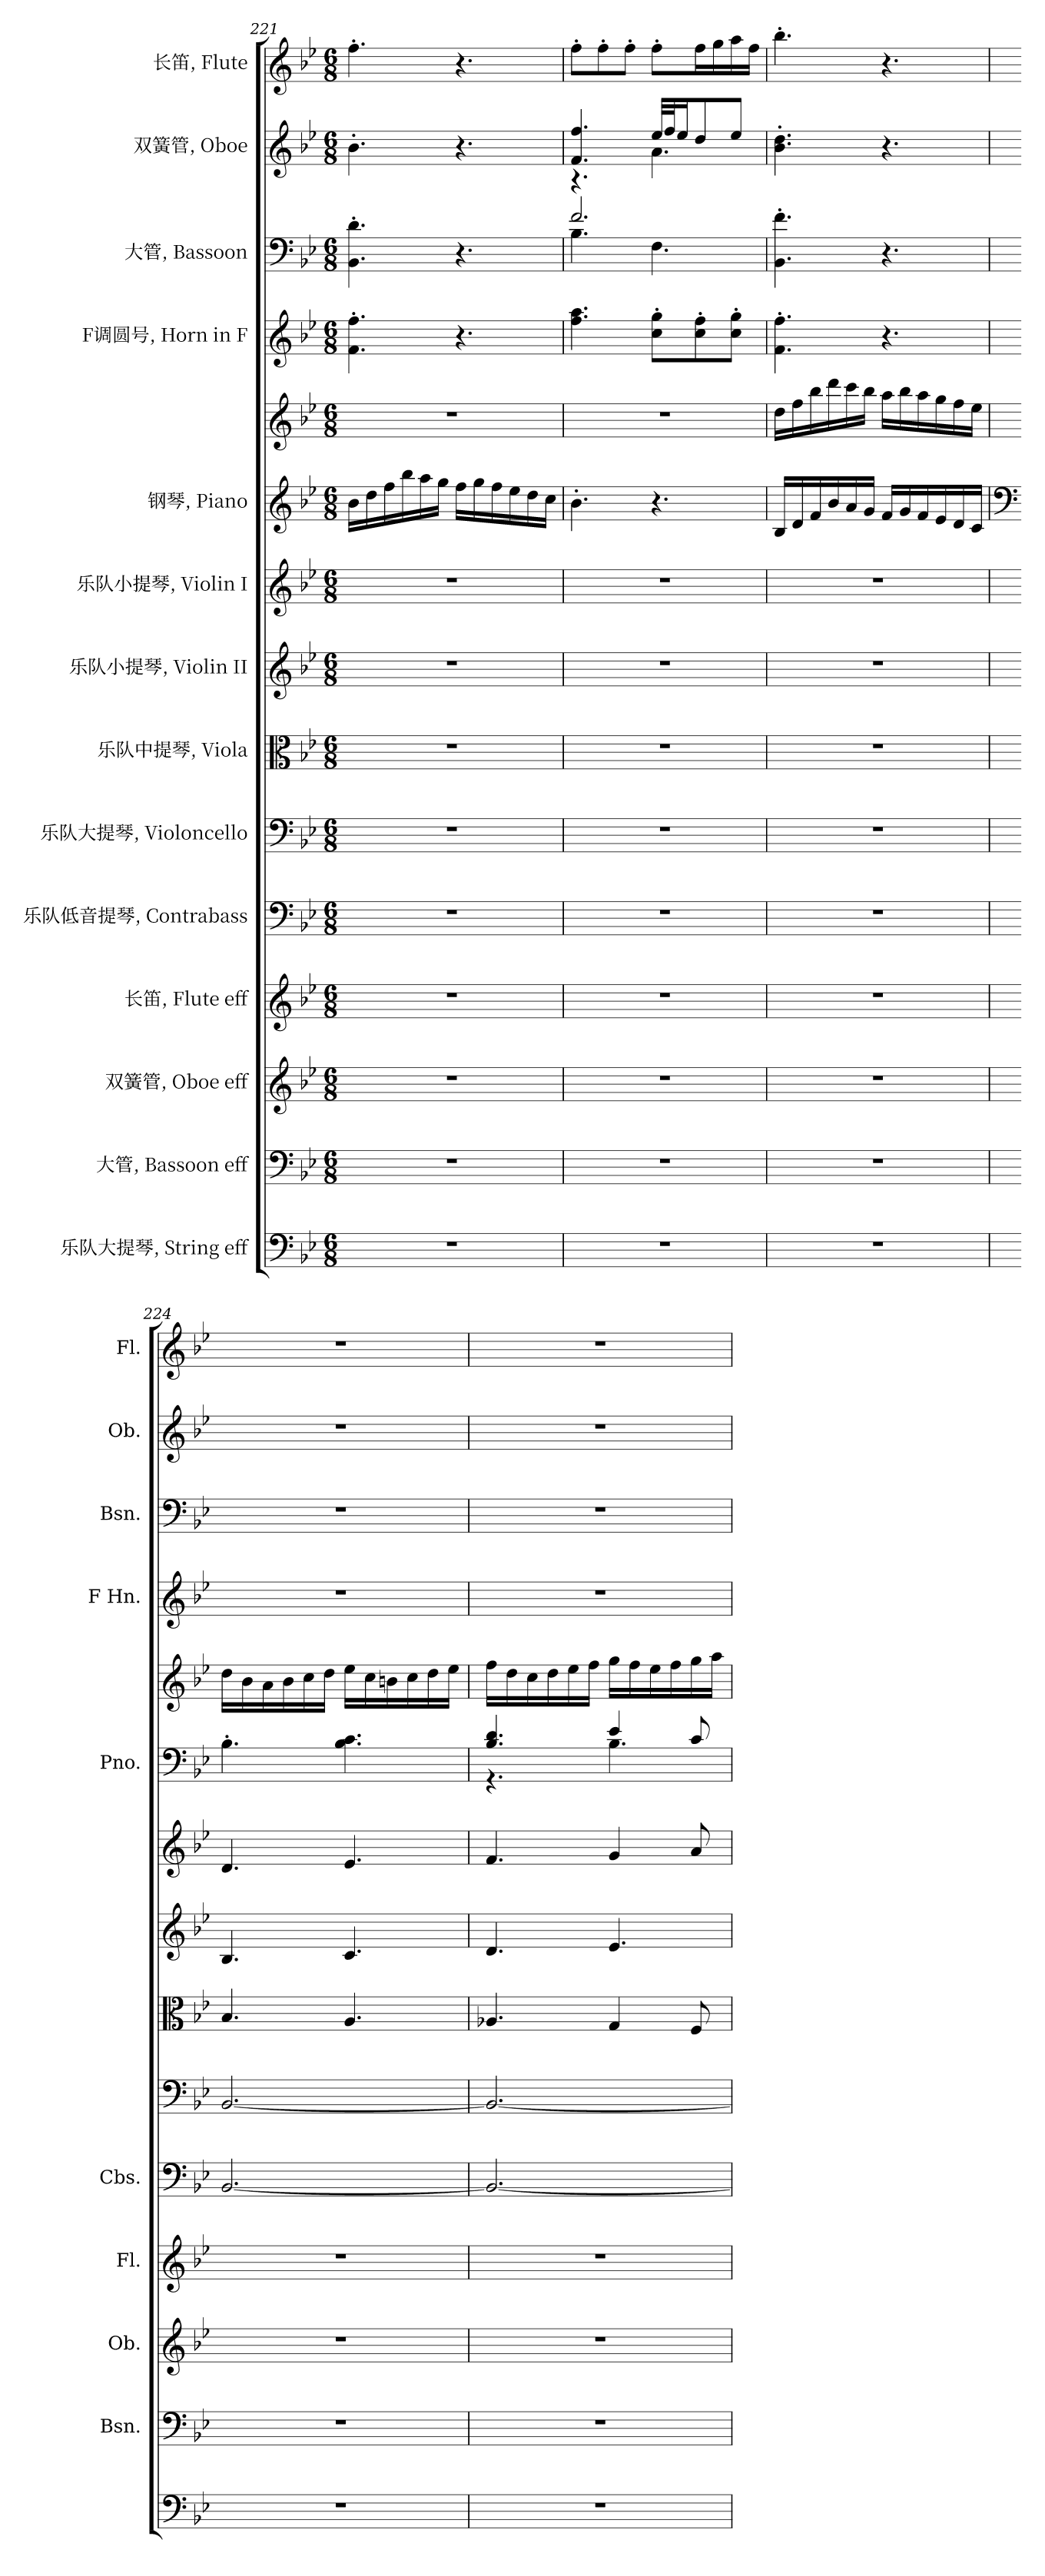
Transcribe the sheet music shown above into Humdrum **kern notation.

**kern	**kern	**kern	**kern	**kern	**kern	**kern	**kern	**kern	**kern	**kern	**kern	**kern	**kern	**kern
*part14	*part13	*part12	*part11	*part10	*part9	*part8	*part7	*part6	*part5	*part5	*part4	*part3	*part2	*part1
*staff15	*staff14	*staff13	*staff12	*staff11	*staff10	*staff9	*staff8	*staff7	*staff6	*staff5	*staff4	*staff3	*staff2	*staff1
*I"乐队大提琴, String eff	*I"大管, Bassoon eff	*I"双簧管, Oboe eff	*I"长笛, Flute eff	*I"乐队低音提琴, Contrabass	*I"乐队大提琴, Violoncello	*I"乐队中提琴, Viola	*I"乐队小提琴, Violin II	*I"乐队小提琴, Violin I	*I"钢琴, Piano	*	*I"F调圆号, Horn in F	*I"大管, Bassoon	*I"双簧管, Oboe	*I"长笛, Flute
*	*I'Bsn.	*I'Ob.	*I'Fl.	*I'Cbs.	*	*	*	*	*I'Pno.	*	*I'F Hn.	*I'Bsn.	*I'Ob.	*I'Fl.
*clefF4	*clefF4	*clefG2	*clefG2	*clefF4	*clefF4	*clefC3	*clefG2	*clefG2	*clefG2	*clefG2	*clefG2	*clefF4	*clefG2	*clefG2
*	*	*	*	*ITrd7c12	*	*	*	*	*	*	*ITrd4c7	*	*	*
*k[b-e-]	*k[b-e-]	*k[b-e-]	*k[b-e-]	*k[b-e-]	*k[b-e-]	*k[b-e-]	*k[b-e-]	*k[b-e-]	*k[b-e-]	*k[b-e-]	*k[b-e-a-]	*k[b-e-]	*k[b-e-]	*k[b-e-]
*M6/8	*M6/8	*M6/8	*M6/8	*M6/8	*M6/8	*M6/8	*M6/8	*M6/8	*M6/8	*M6/8	*M6/8	*M6/8	*M6/8	*M6/8
=221	=221	=221	=221	=221	=221	=221	=221	=221	=221	=221	=221	=221	=221	=221
2.r	2.r	2.r	2.r	2.r	2.r	2.r	2.r	2.r	16b-\LL	2.r	4.B-\' 4.b-\'	4.BB-\' 4.d\'	4.b-'\	4.ff'\
.	.	.	.	.	.	.	.	.	16dd\	.	.	.	.	.
.	.	.	.	.	.	.	.	.	16ff\	.	.	.	.	.
.	.	.	.	.	.	.	.	.	16bb-\	.	.	.	.	.
.	.	.	.	.	.	.	.	.	16aa\	.	.	.	.	.
.	.	.	.	.	.	.	.	.	16gg\JJ	.	.	.	.	.
.	.	.	.	.	.	.	.	.	16ff\LL	.	4.r	4.r	4.r	4.r
.	.	.	.	.	.	.	.	.	16gg\	.	.	.	.	.
.	.	.	.	.	.	.	.	.	16ff\	.	.	.	.	.
.	.	.	.	.	.	.	.	.	16ee-\	.	.	.	.	.
.	.	.	.	.	.	.	.	.	16dd\	.	.	.	.	.
.	.	.	.	.	.	.	.	.	16cc\JJ	.	.	.	.	.
=222	=222	=222	=222	=222	=222	=222	=222	=222	=222	=222	=222	=222	=222	=222
*	*	*	*	*	*	*	*	*	*	*	*	*^	*^	*
2.r	2.r	2.r	2.r	2.r	2.r	2.r	2.r	2.r	4.b-'\	2.r	4.b-\ 4.dd\	2.f/	4.B-\	4.f/ 4.ff/	4.r	8ff'\L
.	.	.	.	.	.	.	.	.	.	.	.	.	.	.	.	8ff'\
.	.	.	.	.	.	.	.	.	.	.	.	.	.	.	.	8ff'\J
.	.	.	.	.	.	.	.	.	4.r	.	8f\' 8cc\'L	.	4.F\	32ee-/LLL	4.a\	8ff'\L
.	.	.	.	.	.	.	.	.	.	.	.	.	.	32ff/J	.	.
.	.	.	.	.	.	.	.	.	.	.	.	.	.	16ee-/J	.	.
.	.	.	.	.	.	.	.	.	.	.	8f\' 8b-\'	.	.	8dd/	.	16ff\L
.	.	.	.	.	.	.	.	.	.	.	.	.	.	.	.	16gg\
.	.	.	.	.	.	.	.	.	.	.	8f\' 8cc\'J	.	.	8ee-/J	.	16aa\
.	.	.	.	.	.	.	.	.	.	.	.	.	.	.	.	16ff\JJ
*	*	*	*	*	*	*	*	*	*	*	*	*v	*v	*	*	*
*	*	*	*	*	*	*	*	*	*	*	*	*	*v	*v	*
!!LO:PB:g=z
=223	=223	=223	=223	=223	=223	=223	=223	=223	=223	=223	=223	=223	=223	=223
2.r	2.r	2.r	2.r	2.r	2.r	2.r	2.r	2.r	16B-/LL	16dd\LL	4.B-\' 4.b-\'	4.BB-\' 4.f\'	4.b-\' 4.dd\'	4.bb-'\
.	.	.	.	.	.	.	.	.	16d/	16ff\	.	.	.	.
.	.	.	.	.	.	.	.	.	16f/	16bb-\	.	.	.	.
.	.	.	.	.	.	.	.	.	16b-/	16ddd\	.	.	.	.
.	.	.	.	.	.	.	.	.	16a/	16ccc\	.	.	.	.
.	.	.	.	.	.	.	.	.	16g/JJ	16bb-\JJ	.	.	.	.
.	.	.	.	.	.	.	.	.	16f/LL	16aa\LL	4.r	4.r	4.r	4.r
.	.	.	.	.	.	.	.	.	16g/	16bb-\	.	.	.	.
.	.	.	.	.	.	.	.	.	16f/	16aa\	.	.	.	.
.	.	.	.	.	.	.	.	.	16e-/	16gg\	.	.	.	.
.	.	.	.	.	.	.	.	.	16d/	16ff\	.	.	.	.
.	.	.	.	.	.	.	.	.	16c/JJ	16ee-\JJ	.	.	.	.
=224	=224	=224	=224	=224	=224	=224	=224	=224	=224	=224	=224	=224	=224	=224
*	*	*	*	*	*	*	*	*	*clefF4	*	*	*	*	*
2.r	2.r	2.r	2.r	[2.BBB-/	[2.BB-/	4.B-/	4.B-/	4.d/	4.B-'\	16dd\LL	2.r	2.r	2.r	2.r
.	.	.	.	.	.	.	.	.	.	16b-\	.	.	.	.
.	.	.	.	.	.	.	.	.	.	16a\	.	.	.	.
.	.	.	.	.	.	.	.	.	.	16b-\	.	.	.	.
.	.	.	.	.	.	.	.	.	.	16cc\	.	.	.	.
.	.	.	.	.	.	.	.	.	.	16dd\JJ	.	.	.	.
.	.	.	.	.	.	4.A/	4.c/	4.e-/	4.B-\ 4.c\	16ee-\LL	.	.	.	.
.	.	.	.	.	.	.	.	.	.	16cc\	.	.	.	.
.	.	.	.	.	.	.	.	.	.	16bn\	.	.	.	.
.	.	.	.	.	.	.	.	.	.	16cc\	.	.	.	.
.	.	.	.	.	.	.	.	.	.	16dd\	.	.	.	.
.	.	.	.	.	.	.	.	.	.	16ee-\JJ	.	.	.	.
=225	=225	=225	=225	=225	=225	=225	=225	=225	=225	=225	=225	=225	=225	=225
*	*	*	*	*	*	*	*	*	*^	*	*	*	*	*
2.r	2.r	2.r	2.r	2.BBB-/_	2.BB-/_	4.A-X/	4.d/	4.f/	4.B-/ 4.d/	4.r	16ff\LL	2.r	2.r	2.r	2.r
.	.	.	.	.	.	.	.	.	.	.	16dd\	.	.	.	.
.	.	.	.	.	.	.	.	.	.	.	16cc\	.	.	.	.
.	.	.	.	.	.	.	.	.	.	.	16dd\	.	.	.	.
.	.	.	.	.	.	.	.	.	.	.	16ee-\	.	.	.	.
.	.	.	.	.	.	.	.	.	.	.	16ff\JJ	.	.	.	.
.	.	.	.	.	.	4G/	4.e-/	4g/	4e-/	4.B-\	16gg\LL	.	.	.	.
.	.	.	.	.	.	.	.	.	.	.	16ff\	.	.	.	.
.	.	.	.	.	.	.	.	.	.	.	16ee-\	.	.	.	.
.	.	.	.	.	.	.	.	.	.	.	16ff\	.	.	.	.
.	.	.	.	.	.	8F/	.	8a/	8c/	.	16gg\	.	.	.	.
.	.	.	.	.	.	.	.	.	.	.	16aa\JJ	.	.	.	.
*	*	*	*	*	*	*	*	*	*v	*v	*	*	*	*	*
=	=	=	=	=	=	=	=	=	=	=	=	=	=	=
*-	*-	*-	*-	*-	*-	*-	*-	*-	*-	*-	*-	*-	*-	*-
